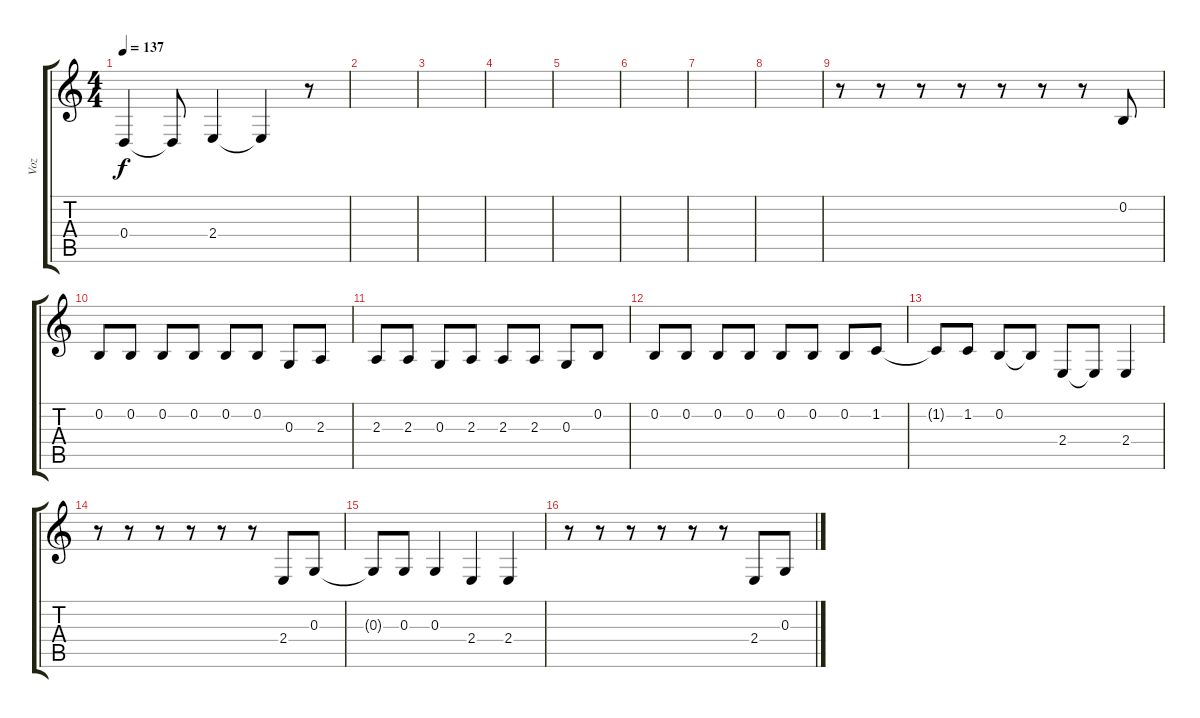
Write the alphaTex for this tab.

\track ("Voz" "Voz") {instrument tenorsax}
\staff {score tabs}
\tuning (E4 B3 G3 D3 A2 E2) {hide}
\ts (4 4)
\tempo 137
\clef g2
\ks c
0.4.4{dy f} 0.4{t}.8 2.4.4 2.4{t}.4 r.8 |
|
|
|
|
|
|
|
r.8 r.8 r.8 r.8 r.8 r.8 r.8 0.2.8 |
0.2.8 0.2.8 0.2.8 0.2.8 0.2.8 0.2.8 0.3.8 2.3.8 |
2.3.8 2.3.8 0.3.8 2.3.8 2.3.8 2.3.8 0.3.8 0.2.8 |
0.2.8 0.2.8 0.2.8 0.2.8 0.2.8 0.2.8 0.2.8 1.2.8 |
1.2{t}.8 1.2.8 0.2.8 0.2{t}.8 2.4.8 2.4{t}.8 2.4.4 |
r.8 r.8 r.8 r.8 r.8 r.8 2.4.8 0.3.8 |
0.3{t}.8 0.3.8 0.3.4 2.4.4 2.4.4 |
r.8 r.8 r.8 r.8 r.8 r.8 2.4.8 0.3.8
